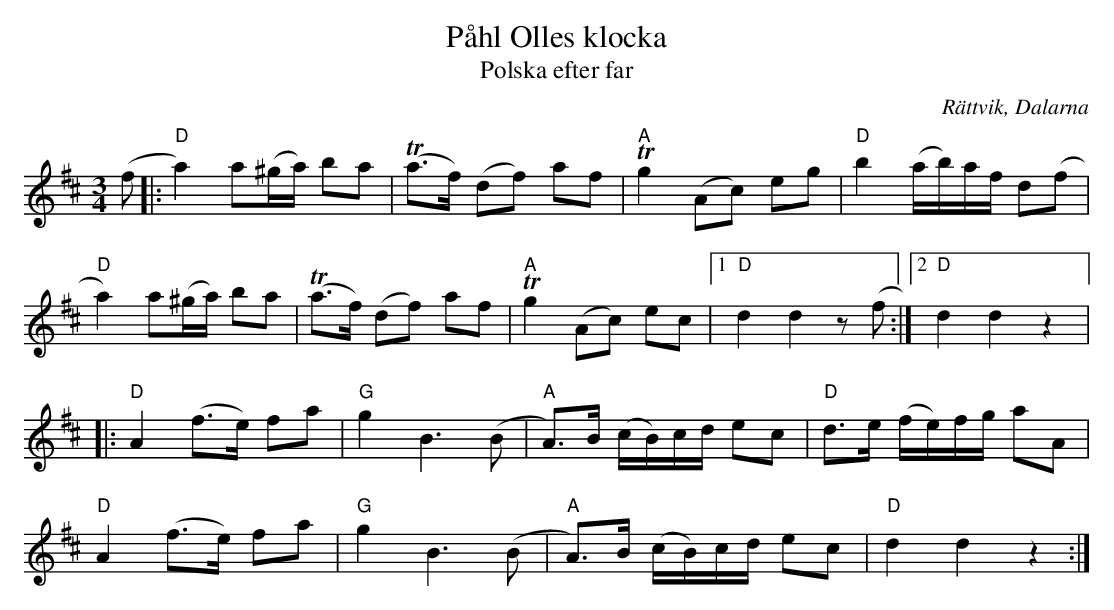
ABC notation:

X:1
T:Påhl Olles klocka
T:Polska efter far
O:Rättvik, Dalarna
M:3/4
L:1/8
K:D
(f |: "D"a2) a(^g/a/) ba|!trill!(a>f) (df) af|"A" !trill!g2 (Ac) eg |"D" b2 (a/b/)a/f/ d(f |
"D"a2) a(^g/a/) ba|!trill!(a>f) (df) af|"A" !trill!g2 (Ac) ec|1"D"d2 d2 z (f :|2 "D" d2 d2 z2 |:
"D" A2 (f>e) fa | "G" g2 B3 (B | "A" A)>B (c/B/)c/d/ ec |"D" d>e (f/e/)f/g/ aA |
"D" A2 (f>e) fa | "G" g2 B3 (B | "A" A)>B (c/B/)c/d/ ec |"D"d2 d2 z2:|
